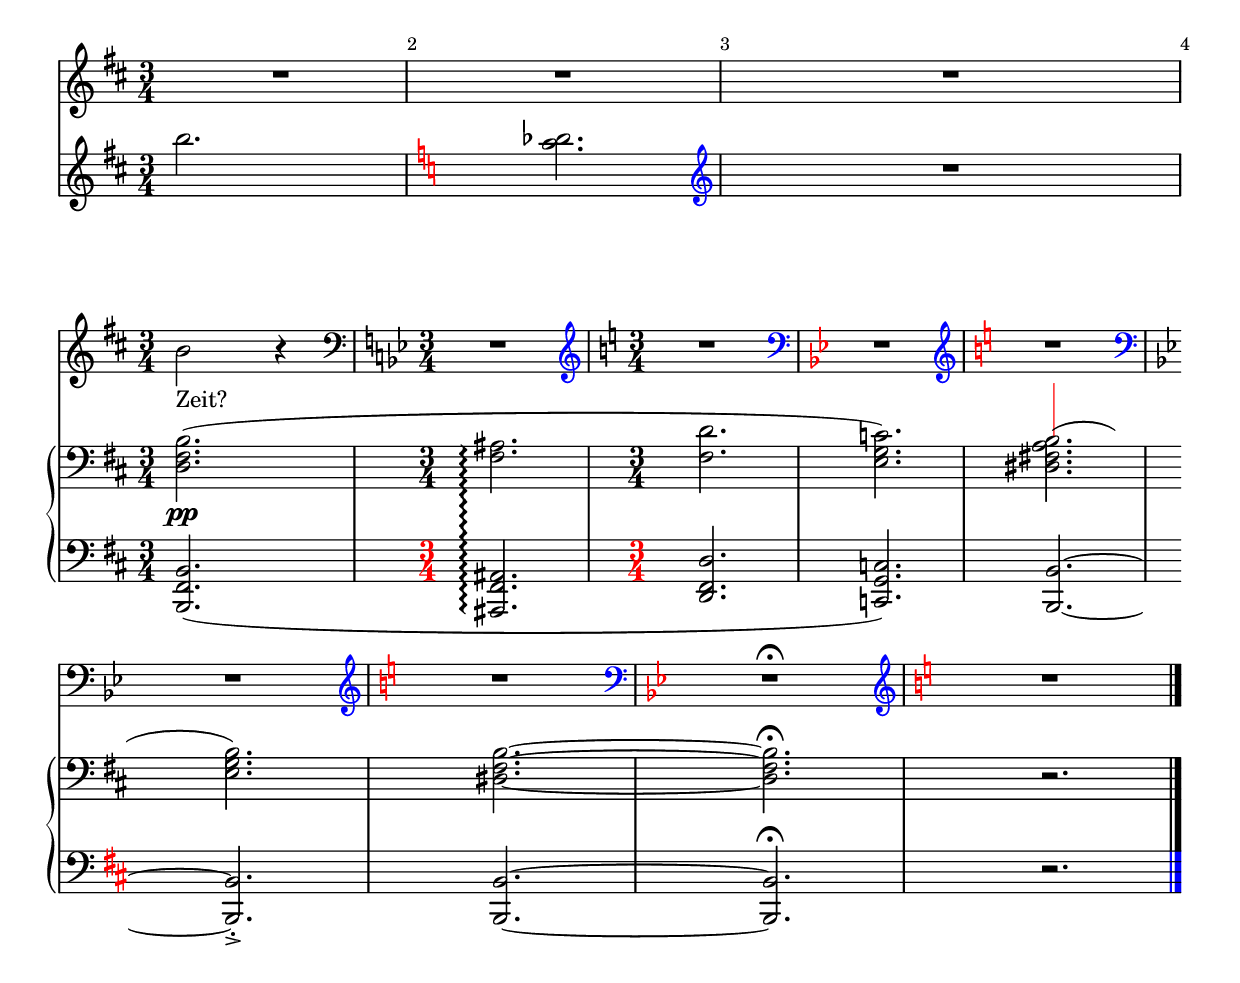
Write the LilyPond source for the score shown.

\version "2.14.2"
 
#(set-global-staff-size 20)

#(define ((put-markup-at coord) grob)
   (let* ((sys (ly:grob-system grob))
          (X-center (interval-center (ly:grob-extent grob sys X))))
     (cons (- coord X-center) 0)))

#(define (helper ls1 ls2 ls3)
 "Constructs an alist with the elements of ls1 and ls2"
 (set! ls3 (assq-set! ls3 (car ls1) (car ls2)))
 	(if (null? (cdr ls1))
 	  ls3
 	  (helper (cdr ls1) (cdr ls2) ls3)))
 	  
#(define (helper-2 lst number)
  "Search the first element of the sorted lst, which is greater than number"
  (let ((ls (sort lst <)))
          (if (> (car ls) number)
              (car ls)
              (if (null? (cdr ls))
                  (begin 
                    (display "no member of the list is greater than the number")
                    (newline))
                  (helper-2 (cdr ls) number)))))

#(use-modules (srfi srfi-1))

#(define (delete-adjacent-duplicates lst)
  "Deletes adjacent duplicates in lst
  eg. '(1 1 2 2) -> '(1 2)"
            (fold-right (lambda (elem ret)
                          (if (equal? elem (first ret))
                              ret
                              (cons elem ret)))
                        (list (last lst))
                        lst))

#(define (position-in-list obj ls)
  "Search the position of obj in ls"
	(define (position-in-list-helper obj ls bypassed)
	  (if (null? ls)
	      #f
	      (if (equal? obj (car ls))
	          bypassed
	          (position-in-list-helper obj (cdr ls) (+ bypassed 1))
	          )))
	
      (position-in-list-helper obj ls 0))	
       
#(define (center-note-column grob)

     (let* ((sys (ly:grob-system grob))
            (array (ly:grob-object sys 'all-elements))
            (grob-name (lambda (x) (assq-ref (ly:grob-property x 'meta) 'name)))
            (note-heads (ly:grob-object grob 'note-heads))
            (X-extent (lambda (q) (ly:grob-extent q sys X)))
      ;; NoteHeads
            (note-heads-grobs (if (not (null? note-heads))
            		 (ly:grob-array->list note-heads)
            		 '()))
            (one-note-head (if (not (null? note-heads-grobs))
            		(car note-heads-grobs)
            		'()))
            (one-note-head-length (if (not (null? one-note-head)) 
            	 	     (interval-length (ly:grob-extent one-note-head sys X))
            	 	     0))
      ;; Stem 	 	     
            (stem (ly:grob-object grob 'stem))
            (stem-dir (ly:grob-property stem 'direction))
            (stem-length-x (interval-length (ly:grob-extent stem sys X)))
      ;; DotColumn 	     
            (dot-column (ly:note-column-dot-column grob))
      ;; AccidentalPlacement
            (accidental-placement (ly:note-column-accidentals grob)) 
      ;; Arpeggio
            (arpeggio (ly:grob-object grob 'arpeggio))
      ;; Rest
            (rest (ly:grob-object grob 'rest))
      ;; NoteColumn
            (note-column-coord (ly:grob-relative-coordinate grob sys X))
            (grob-ext (ly:grob-extent grob sys X))
            (grob-length (interval-length grob-ext))
      ;; BarLine
            (lst-1 (filter (lambda (x) (eq? 'BarLine (grob-name x)))
                                (ly:grob-array->list array)))
            (bar-coords (map (lambda (x) (ly:grob-relative-coordinate x sys X)) lst-1))
            (bar-alist (helper bar-coords lst-1 '()))
      ;; KeySignature
            (lst-2a (filter (lambda (x) (eq? 'KeySignature (grob-name x)))
                                (ly:grob-array->list array)))
            (lst-2 (remove (lambda (x) (interval-empty? (X-extent x))) lst-2a))
            (key-sig-coords (map (lambda (x) (ly:grob-relative-coordinate x sys X)) lst-2))
            (key-sig-alist (if (not (null? lst-2)) 
            	               (helper key-sig-coords lst-2 '())
            	               '()))
      ;; KeyCancellation
            (lst-3 (filter (lambda (x) (eq? 'KeyCancellation  (grob-name x)))
                                (ly:grob-array->list array)))
            (key-canc-coords (map (lambda (x) (ly:grob-relative-coordinate x sys X)) lst-3))
            (key-canc-alist (if (not (null? lst-3)) 
            	  	(helper key-canc-coords lst-3 '())
            	  	'()))
      ;; TimeSignature
            (lst-4 (filter (lambda (x) (eq? 'TimeSignature   (grob-name x)))
                                (ly:grob-array->list array)))
            (time-sig-coords (map (lambda (x) (ly:grob-relative-coordinate x sys X)) lst-4))
            (time-sig-alist (if (not (null? lst-4))
            		(helper time-sig-coords lst-4 '())
            		'()))
      ;; Clef
            (lst-5 (filter (lambda (x) (eq? 'Clef (grob-name x)))
                                (ly:grob-array->list array)))
            (clef-coords (map (lambda (x) (ly:grob-relative-coordinate x sys X)) lst-5))
            (clef-alist (if (not (null? lst-5)) 
            	            (helper clef-coords lst-5 '())
            	            '()))
      ;; Lists
            (coords-list (delete-adjacent-duplicates 
            	 	(sort 
            	 	  (append bar-coords 
            	 	          key-sig-coords 
            	 	          key-canc-coords 
            	 	          time-sig-coords 
            	 	          clef-coords
            	 	          )
            	 	     <)))
          
            (grob-alist (append bar-alist 
            		key-sig-alist 
            		key-canc-alist 
            		time-sig-alist 
            		clef-alist
            		))

      ;; Bounds      
            (right-bound-coords (helper-2 coords-list note-column-coord))
            (right-bound-position-in-coords-list (position-in-list right-bound-coords coords-list))
            (left-bound-coords (list-ref coords-list (- right-bound-position-in-coords-list 1)))
            
            (grob-x1 (assoc-ref grob-alist left-bound-coords))
            (grob-x2 (assoc-ref grob-alist right-bound-coords))
            
            (bounds-coord (cons left-bound-coords right-bound-coords))
            (bounds (cons grob-x1 grob-x2))

            ) ;; End of Defs in let*
             
   (begin
     ;(newline)
     ;(display bounds-coord)
     (newline)
     (display bounds)
     (newline)
     (ly:grob-set-property! grob-x1 'color red)
     (ly:grob-set-property! grob-x2 'color blue)

        ;; simplified!
          (let* ((left (cdr (X-extent (car bounds))))
                 (right (car (X-extent (cdr bounds)))))
                 
 (display (cons left right)) (newline)
              
             (begin
             ;; NoteColumn -- I compressed this using stem-dir as a multiplier (DN)
             	(cond ((not (null? note-heads))
		  (ly:grob-translate-axis! grob
		    (- (- (- (interval-center (X-extent grob))
		          (/ (+ left right) 2))) 
		       (if (> (interval-length (X-extent grob)) one-note-head-length)
			   (* stem-dir -0.25 grob-length)
			   0))
		    X)))
             ;; DotColumn
                (cond ((ly:grob? dot-column)
                   (let* ((dot-column-coord (ly:grob-relative-coordinate dot-column sys X))
                          (dot-note-dif (- dot-column-coord note-column-coord))
                         )
                      (ly:grob-translate-axis! dot-column
                        (+ (- (- (interval-center (X-extent dot-column))
                              (/ (+ left right) 2)))
                              dot-note-dif
                              (* -1.5 stem-length-x))
                       X))))  
             ;; AccidentalPlacement
                (cond ((ly:grob? accidental-placement)
                   (ly:grob-translate-axis! accidental-placement
                     (- (- (- (interval-center (X-extent accidental-placement))
                           (/ (+ left right) 2)))
                        (if (and (> (interval-length (X-extent grob)) one-note-head-length)
                        	     (= stem-dir 1))
                           (* 0.8 grob-length)
                           (* 1.25 grob-length)))
                     X)))
             ;; Arpeggio
                (cond ((ly:grob? arpeggio)
                   (let* ((arpeggio-coord (ly:grob-relative-coordinate arpeggio sys X))
                   	 (note-arp-dif (- note-column-coord arpeggio-coord))
                   	 )
                   (ly:grob-translate-axis! arpeggio
                     (+ (- (- (interval-center (X-extent arpeggio))
                           (/ (+ left right) 2)))
                           (if (ly:grob? accidental-placement)
                              (* -1.2 note-arp-dif)
                              (* -1.4 note-arp-dif)))
                     X))))
             ;; Rest
                (cond ((ly:grob? rest)
                   (ly:grob-translate-axis! rest
                     (+ (- (- (interval-center (X-extent rest))
                           (/ (+ left right) 2))))
                    X)))  
          )    
        )
      )
    );; End of let*
  )
  
centerNoteColumnOn = \override Staff.NoteColumn #'after-line-breaking = #center-note-column

centerNoteColumnOff = \revert Staff.NoteColumn #'after-line-breaking

onceCenterNoteColumn = \once \override Staff.NoteColumn #'after-line-breaking = #center-note-column

%------------ Test

\paper {
        ragged-right = ##f
}
%%{
% tiny example:

   <<
   \new Staff
   { \time 3/4 \key b\minor R2.*3 }
   \new Staff
   { \time 3/4 \key b\minor  b''2. \key a\minor \onceCenterNoteColumn <a'' bes''>  \clef "treble" R  }
   >>

%%{
% full test:
\layout {
        indent = 0
    \context {
      \Score
      \override NonMusicalPaperColumn #'line-break-permission = ##f
      \override BarNumber #'break-visibility = #'#(#t #t #t)
    }
    \context {
      \Staff
      %\remove Time_signature_engraver
      %\remove Key_engraver
      %\remove Clef_engraver
    }
}

\markup \vspace #2
%}
testVoice = \relative c' {
        \key b\minor
        \time 3/4
	b'2_"Zeit?" r4
	\key g\minor
        \time 3/4
        \clef "bass"
	R2.
	\key a\minor
        \time 3/4
        \clef "treble"
	R2.
	\key g\minor
        \clef "bass"
	R2.
	\key a\minor
        \clef "treble"
%5 
	R2. \break
	\key g\minor
        \clef "bass"
	R2.
	\key a\minor
        \clef "treble"
%7
	R2.
	\key g\minor
        \clef "bass"
	R2.*1\fermataMarkup
	\key a\minor
        \clef "treble"
	R
	\bar "|."
}

voice = \relative c' {
        \key b\minor
        \time 3/4
	b'2 r4
	R2.*6
	R2.*1\fermataMarkup
	R
	\bar "|."
}

redline = \markup \with-color #red \draw-line #'(0 . 5)

pUp = \relative c' {
        \key b\minor
        \clef "bass"
        \time 3/4
        
%        \stemUp
	
        <d, fis b>2.\pp  (
     \centerNoteColumnOn
        \once \override Score.Arpeggio #'padding = #-1.5
        \set Score.connectArpeggios = ##t
        <fis ais>\arpeggio 
        <fis d'>
        <e g c!> )
%5
        %\once \override  TextScript #'extra-offset = #(put-markup-at 89.99)
        %\once \override  TextScript #'extra-offset = #(put-markup-at 101.744)
        \once \override TextScript #'extra-offset = #(put-markup-at (average 89.99 101.744))
        <dis fis! a b>^\markup \redline ( 
        <e g b> )
%7
        <dis fis b> ~ 
        <dis fis b>\fermata
        r
}

pDown = \relative c' {
        \key b\minor
        \clef "bass"
        \time 3/4
        
        %\stemDown
        
        <b,, fis' b>2. ( |
     \centerNoteColumnOn
        <ais fis' ais>\arpeggio |
        <d fis d'> |
        <c g' c> ) |
%5
        <b b'> ~ |
        <b b'>-.-> |
%7
        <b b'> ~ |
        <b b'>\fermata |
        r
}
\score {
  <<
    \new Staff %\voice
               \testVoice
    \new PianoStaff <<
   	\new Staff <<
   	   \pUp
   	>>
    	\new Staff <<
    	   \pDown
    	>>
    	>>
  >>
  \layout {
    \context {
      \Score
      \remove "Bar_number_engraver"
    }
  }
}
      
